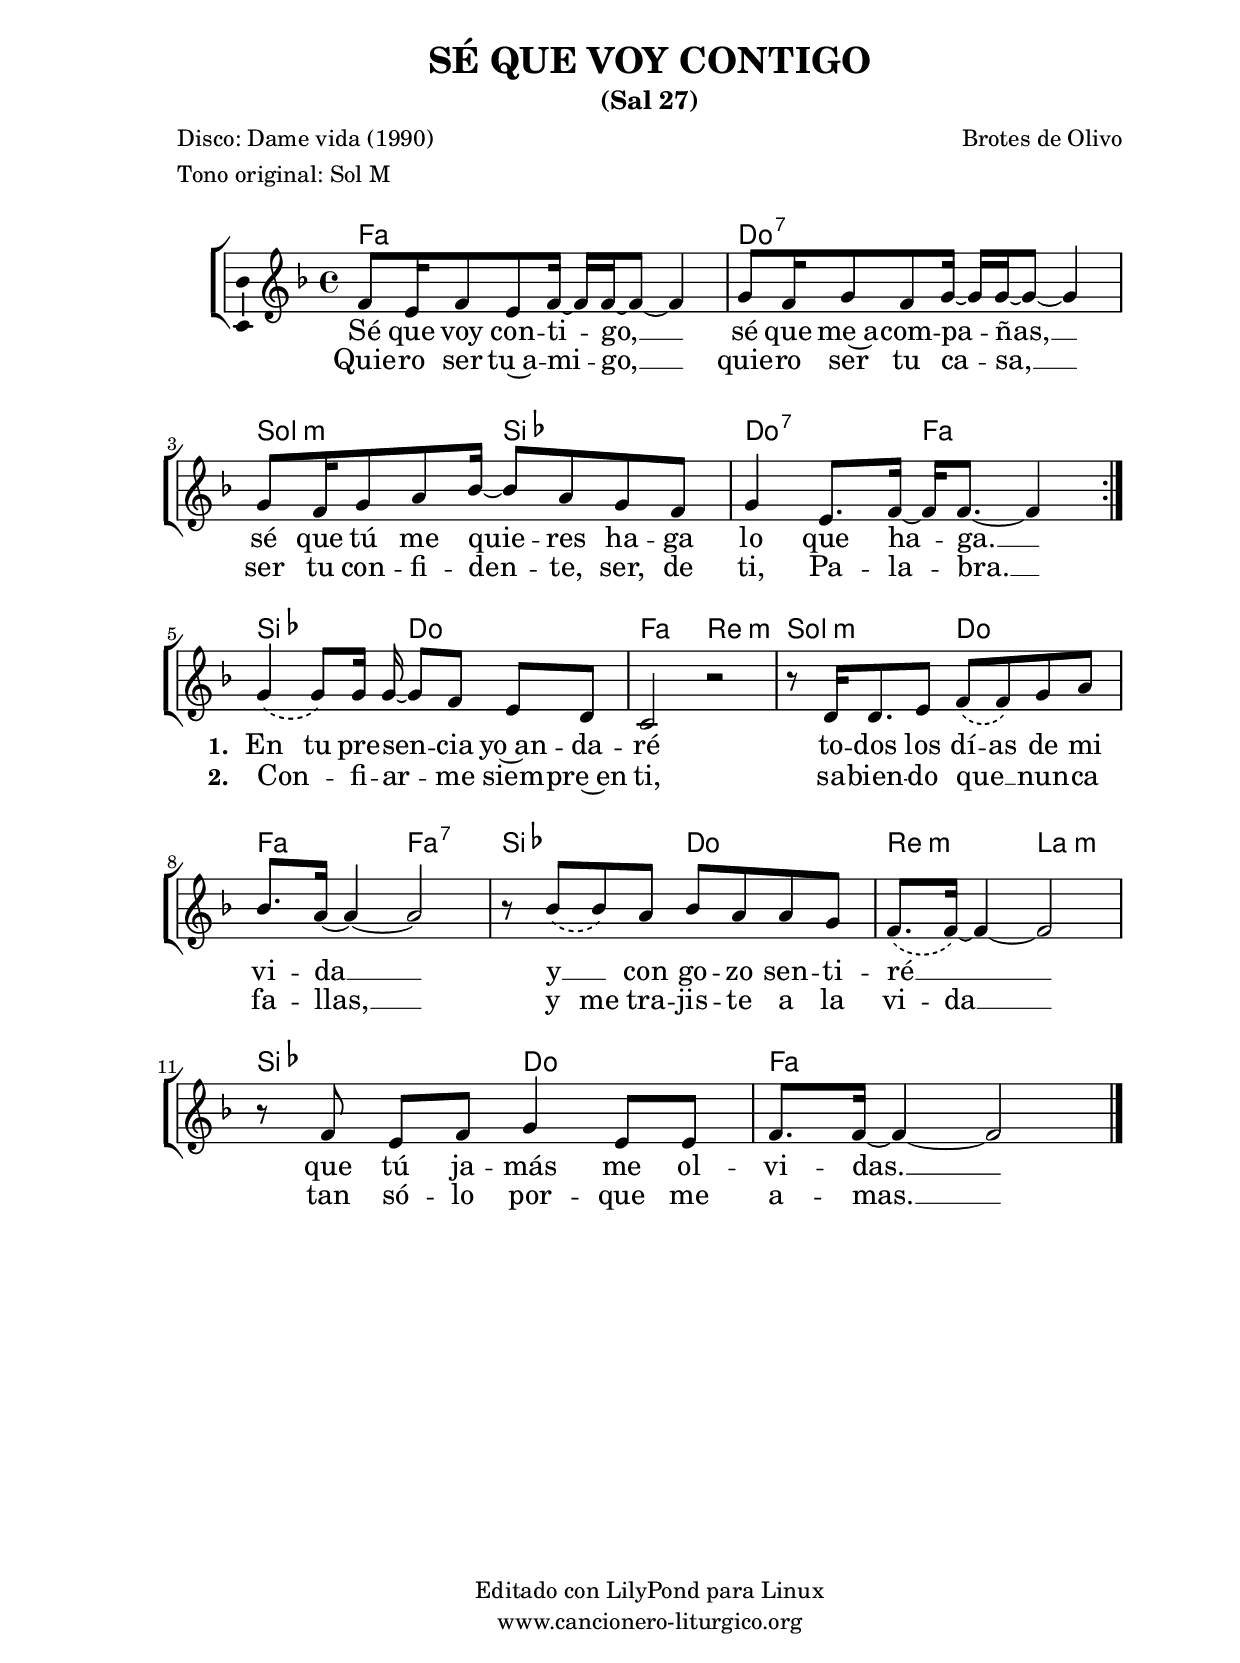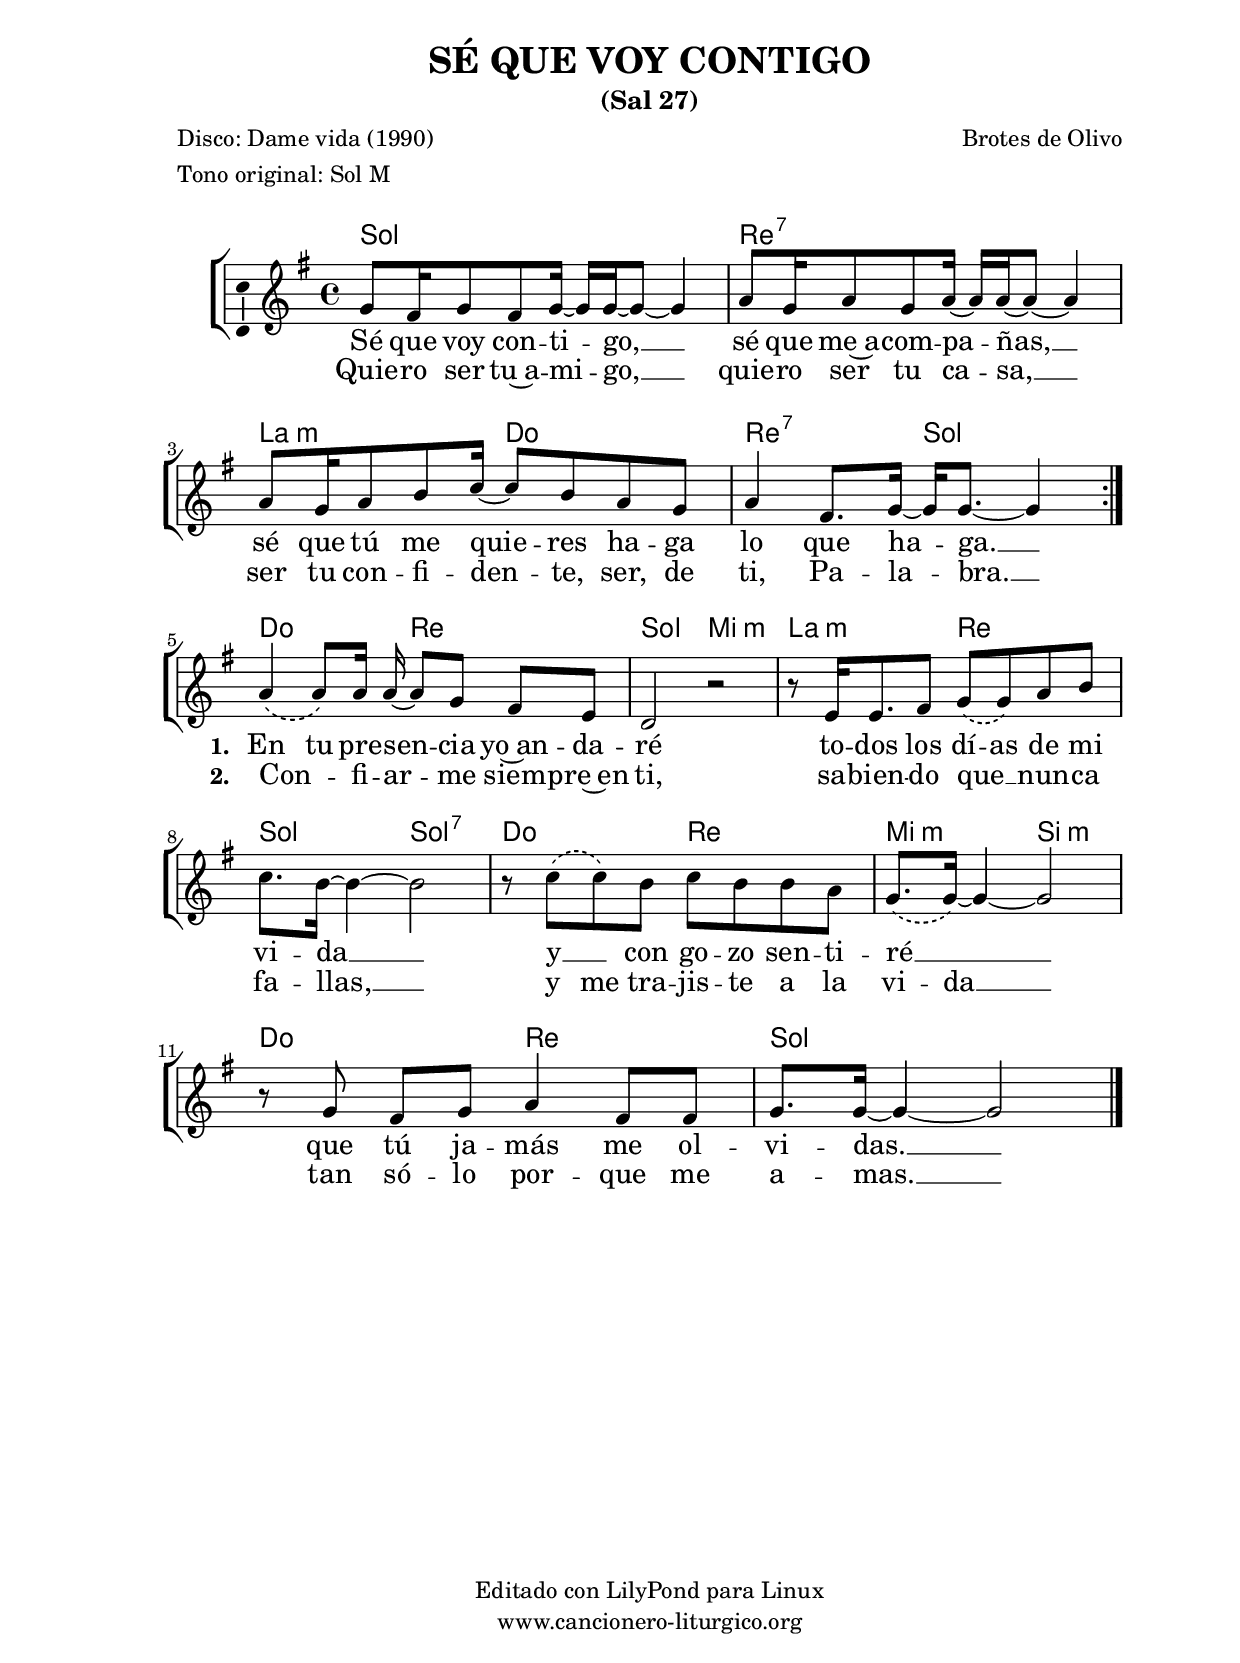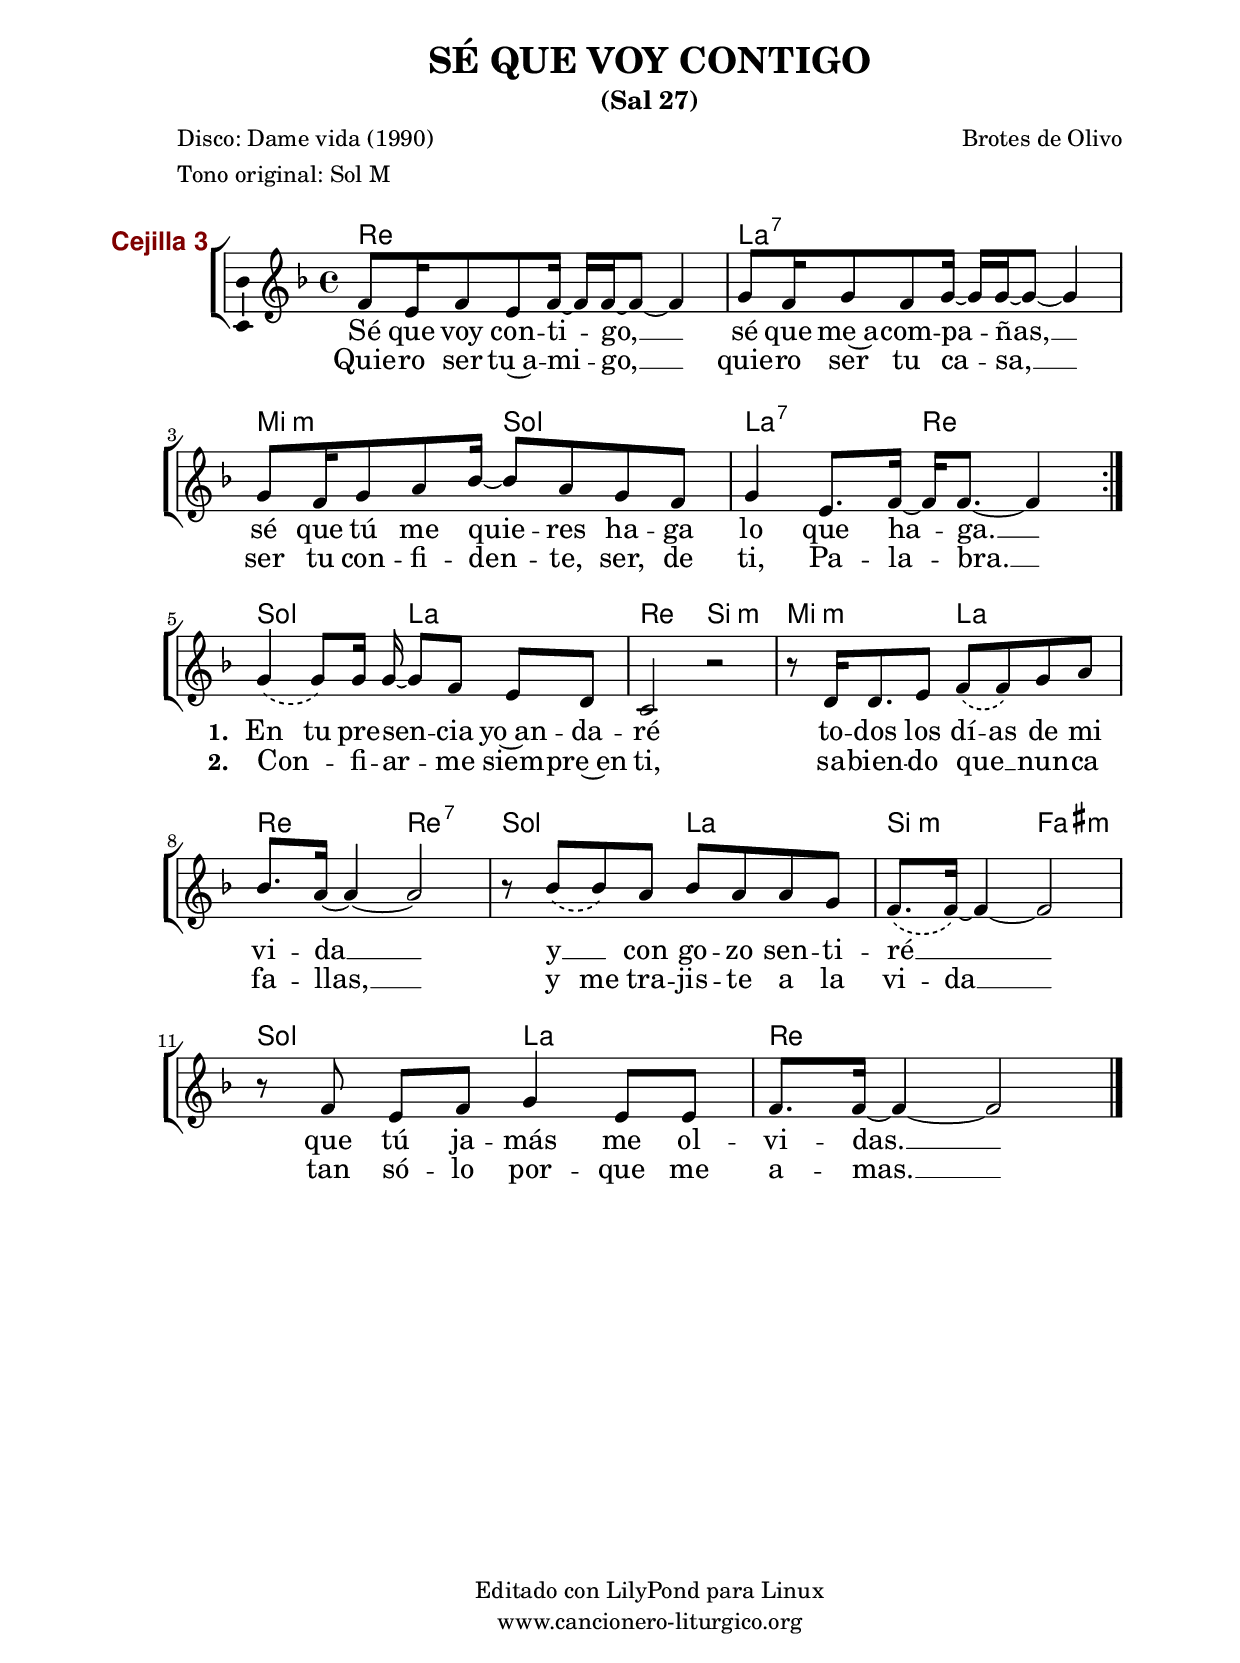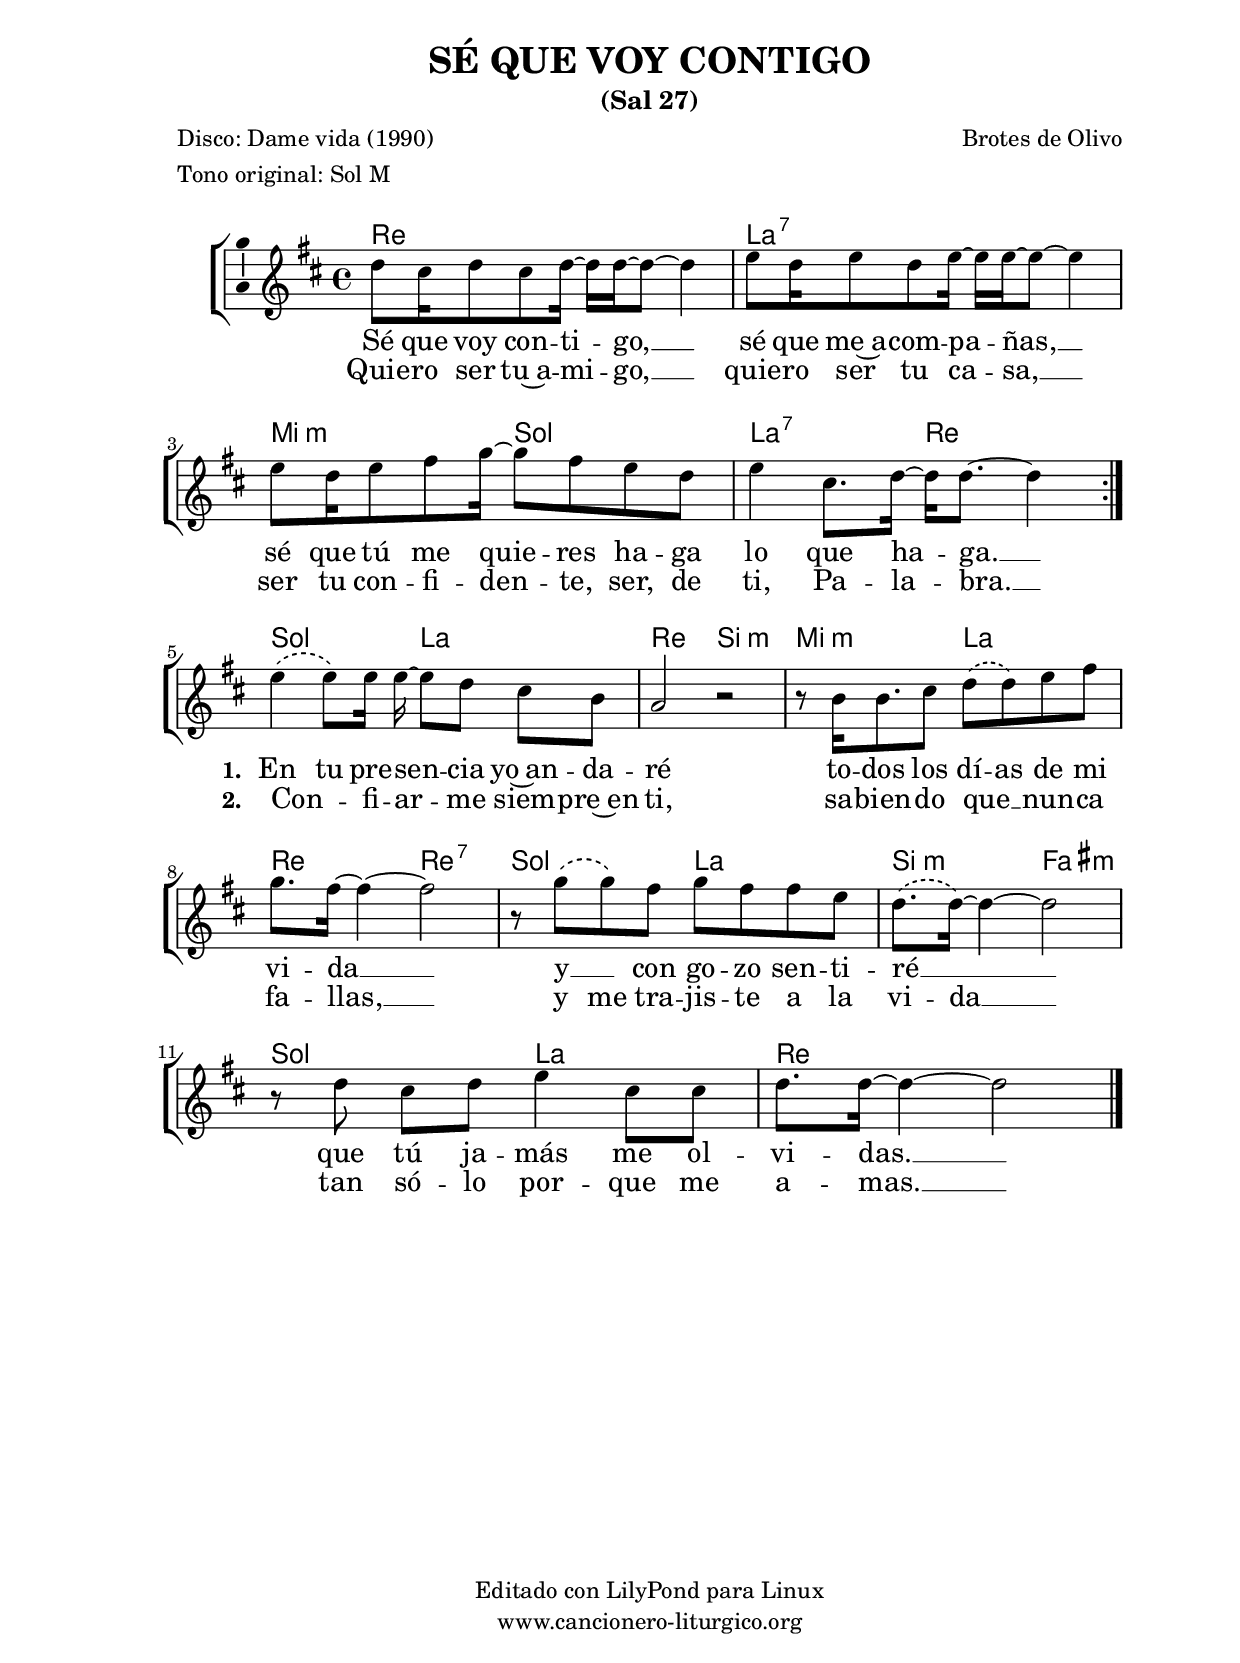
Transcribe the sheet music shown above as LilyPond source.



%versión de lilypond para la que se ha escrito esta partitura:
\version "2.16.0"

	%Tamaño papel
	#(set-default-paper-size "a4")
	%Tamaño partitura
	#(set-global-staff-size 20)
	%No responde al pulsar sobre una nota
	#(ly:set-option 'point-and-click #f)

%parámetros del encabezamiento:
\header {
	title = "SÉ QUE VOY CONTIGO"
	subtitle = "(Sal 27)"
	composer = "Brotes de Olivo"
	poet = "Disco: Dame vida (1990)"
	meter = "Tono original: Sol M"
	arranger = ""
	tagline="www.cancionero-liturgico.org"
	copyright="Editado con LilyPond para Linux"
	tiempo = ""
	usos = "Comunión, Gracias"
	letra = ""
	}

%parámetros asociados al papel:
\paper  {
	oddHeaderMarkup = \markup {\fill-line { \on-the-fly #not-first-page \fromproperty #'header:title \on-the-fly #not-first-page \fromproperty #'header:composer }}
	evenHeaderMarkup = \markup {\fill-line { \fromproperty #'header:composer \fromproperty #'header:title }}
	#(set-paper-size "a4")
	print-page-number = ##f
	first-page-number = 1
	print-first-page-number = ##f
%	head-separation = 3.0 \cm
	top-margin = 2.0 \cm
	bottom-margin = 0.5\cm
%%%	bottom-margin = -3.0\cm
	left-margin = 3.0 \cm
	line-width = 16.0 \cm 
	indent = 8\mm
	interscoreline = 2.\mm
	between-system-space = 15\mm
%	para que las partituras no llenen la hoja:
	ragged-bottom = ##t
%	idem para la última hoja:
	ragged-last-bottom = ##f
%	para que las partituras llenen el ancho del papel:
	ragged-last = ##f
	after-title-space = 2.5 \cm
%page-count=1
%system-count=6

	%Flexible Vertical Spacing
%	markup-markup-spacing =
%	#'((basic-distance . 15) (minimum-distance . 15) (padding . 3))
	markup-system-spacing =
	#'((basic-distance . 15) (minimum-distance . 15) (padding . 3))
	system-system-spacing =
	#'((basic-distance . 15) (minimum-distance . 15) (padding . 3))
	score-system-spacing =
	#'((basic-distance . 15) (minimum-distance . 15) (padding . 5))
%	top-system-spacing = % header
%	#'((basic-distance . 8) (minimum-distance . 0) (padding . 0))
%	top-markup-spacing =
%	#'((basic-distance . 20) (minimum-distance . 20) (padding . 0))
	last-bottom-spacing = % footer
	#'((basic-distance . 5) (minimum-distance . 5) (padding . 0))
%	score-markup-spacing =
%	#'((basic-distance . 16) (minimum-distance . 13) (padding . 0))

	}


%parámetros que afectan a toda la partitura:
global =  {
	%clave de sol (G):
	\clef G
	%armadura:
	\transpose g f
	\key g \major
	\tempo 4=100
	\set Score.tempoHideNote = ##t
	}


acordes = {
	\italianChords
	\chordmode {
	\transpose g f
{

\repeat volta 2 {
g1 d:7 a2:m c d:7 g
}

c2 d g e:m a:m d g g:7 c d e:m b:m c d g s

	}
	}
}

melodia = 

	\transpose g f
{
	\relative c''{
	\time 4/4

\phrasingSlurDashed

\repeat volta 2 {
g8 fis16 g8 fis g16~g g16~g8~g4
a8 g16 a8 g a16~a a16~a8~a4
a8 g16 a8 b c16~c8 b a g
a4 fis8. g16~g g8.~g4
}

\break

a4 \(a8\) a16 a16~\noBeam a8 g8 fis e
d2 r2
%%%r8 e e fis8 g \(g\) a b
r8 e16 e8. fis8 g \(g\) a b
c8. b16~b4~b2
r8 c \(c\) b c b b a
g8. \(g16~\) g4~g2
r8 g8 \noBeam fis g a4 fis8 fis
g8. g16~g4~g2

\bar "|."
	}
	}


texto = \lyricmode {
Sé que voy con -- ti -- go, __
sé que me~a -- com -- pa -- ñas, __
sé que tú me quie -- res
ha -- ga lo que ha -- ga. __

\set stanza =#"1. " En tu pre -- sen -- cia yo~an -- da -- ré
to -- dos los dí -- as de mi vi -- da __
y __ _ con go -- zo sen -- ti -- ré __ _
que tú ja -- más me ol -- vi -- das. __

	}

textodos = \lyricmode {

Quie -- ro ser tu~a -- mi -- go, __
quie -- ro ser tu ca -- sa, __
ser tu con -- fi -- den -- te,
ser, de ti, Pa -- la -- bra. __

\set stanza =#"2. " Con -- _ fi -- ar -- me siem -- pre~en ti,
sa -- bien -- do que __ _ nun -- ca fa -- llas, __
y me tra -- jis -- te a la vi -- da __
tan só -- lo por -- que me a -- mas. __

	}


acordesStaff = \context ChordNames = acordesStaff <<
	\set chordChanges = ##t
	\acordes
	>>


%%%%%%%%%%%%%%%%%%%%%%%%%%%%%%%%%%% CEJILLA %%%%%%%%%%%%%%%%%%%%%%%%%%%%%%%%%%%
acordescejilla = {
%%%	\override ChordNames.ChordName #'font-size = #-1
%%%	\override ChordNames.ChordName #'font-series = #'bold
	\transpose f d {
		\acordes
		}
	}

acordescejillaStaff = \context ChordNames = acordescejillaStaff <<
	\set Staff.instrumentName = \markup \with-color #darkred \larger \bold \sans "Cejilla 3"
	\set chordChanges = ##t
	\acordescejilla
	>>
%%%%%%%%%%%%%%%%%%%%%%%%%%%%%%%%%%% CEJILLA %%%%%%%%%%%%%%%%%%%%%%%%%%%%%%%%%%%


vozStaff = \context Voice = vozStaff
\with {\consists "Ambitus_engraver"}
<<
%	\set Staff.instrumentName = ""
%	\set Staff.shortInstrumentName = ""
%	\set Staff.midiInstrument = #"clarinet"
%	\set Staff.midiInstrument = #"cello"
%	\set Staff.midiInstrument = #"flute"
	\set Staff.midiInstrument = #"electric guitar (jazz)"
%	\set Staff.midiInstrument = #"english horn"
%	\set Staff.midiInstrument = #"violin"
%	\set Staff.midiInstrument = #"glockenspiel"
	\set Staff.midiMinimumVolume = #0.7
	\set Staff.midiMaximumVolume = #0.9
	\global
	\melodia
	>>

textoStaff = \context Lyrics = textoStaff <<
	\lyricsto vozStaff \texto
	>>

textodosStaff = \context Lyrics = textodosStaff <<
	\lyricsto vozStaff \textodos
	>>


\book {
	\score {
		\context ChoirStaff {
			\override StaffGroup.SystemStartBracket #'collapse-height = #1
			\override Score.SystemStartBar #'collapse-height = #1
			<<
			\acordesStaff
			\vozStaff
			\textoStaff
			\textodosStaff
			>>
			}
		\layout {
	    		\context {
				\Lyrics
				\override LyricText #'font-size = #2
				}
	   		 \context {
				\Score
				\override StaffSymbol #'staff-space = #(magstep +3)
				}
			}
		}
	\score {
		\unfoldRepeats
		\context ChoirStaff {
			<<
			\acordesStaff
			\vozStaff
			>>
			}
		\midi {
	  		\context {
	  			\Score
				tempoWholesPerMinute = #(ly:make-moment 70 4)
				}
			}
		}
	}


%Partitura para guitarra
#(define output-suffix "G")
\book {
	\score {
		\context ChoirStaff {
			\override StaffGroup.SystemStartBracket #'collapse-height = #1
			\override Score.SystemStartBar #'collapse-height = #1
			<<
			\acordescejillaStaff
			\vozStaff
			\textoStaff
			\textodosStaff
			>>
			}
		\layout {
%%%%%%%%%%%%%%%%%%%%%%%%%%%%%%%%%%% CEJILLA %%%%%%%%%%%%%%%%%%%%%%%%%%%%%%%%%%%
			\context {
				\ChordNames \consists Instrument_name_engraver
				}
%%%%%%%%%%%%%%%%%%%%%%%%%%%%%%%%%%% CEJILLA %%%%%%%%%%%%%%%%%%%%%%%%%%%%%%%%%%%
	    		\context {
				\Lyrics
				\override LyricText #'font-size = #2
				}
	   		 \context {
				\Score
				\override StaffSymbol #'staff-space = #(magstep +3)
				}
			}
		}
	}


#(define output-suffix "C")
\book {
	\score {
		\context ChoirStaff {
			\override StaffGroup.SystemStartBracket #'collapse-height = #1
			\override Score.SystemStartBar #'collapse-height = #1
\transpose c d
			<<
			\acordesStaff
			\vozStaff
			\textoStaff
			\textodosStaff
			>>
			}
		\layout {
	    		\context {
				\Lyrics
				\override LyricText #'font-size = #2
				}
	   		 \context {
				\Score
				\override StaffSymbol #'staff-space = #(magstep +3)
				}
			}
		}
	}


#(define output-suffix "S")
\book {
	\score {
		\context ChoirStaff {
			\override StaffGroup.SystemStartBracket #'collapse-height = #1
			\override Score.SystemStartBar #'collapse-height = #1
\transpose c a
			<<
			\acordesStaff
			\vozStaff
			\textoStaff
			\textodosStaff
			>>
			}
		\layout {
	    		\context {
				\Lyrics
				\override LyricText #'font-size = #2
				}
	   		 \context {
				\Score
				\override StaffSymbol #'staff-space = #(magstep +3)
				}
			}
		}
	}


